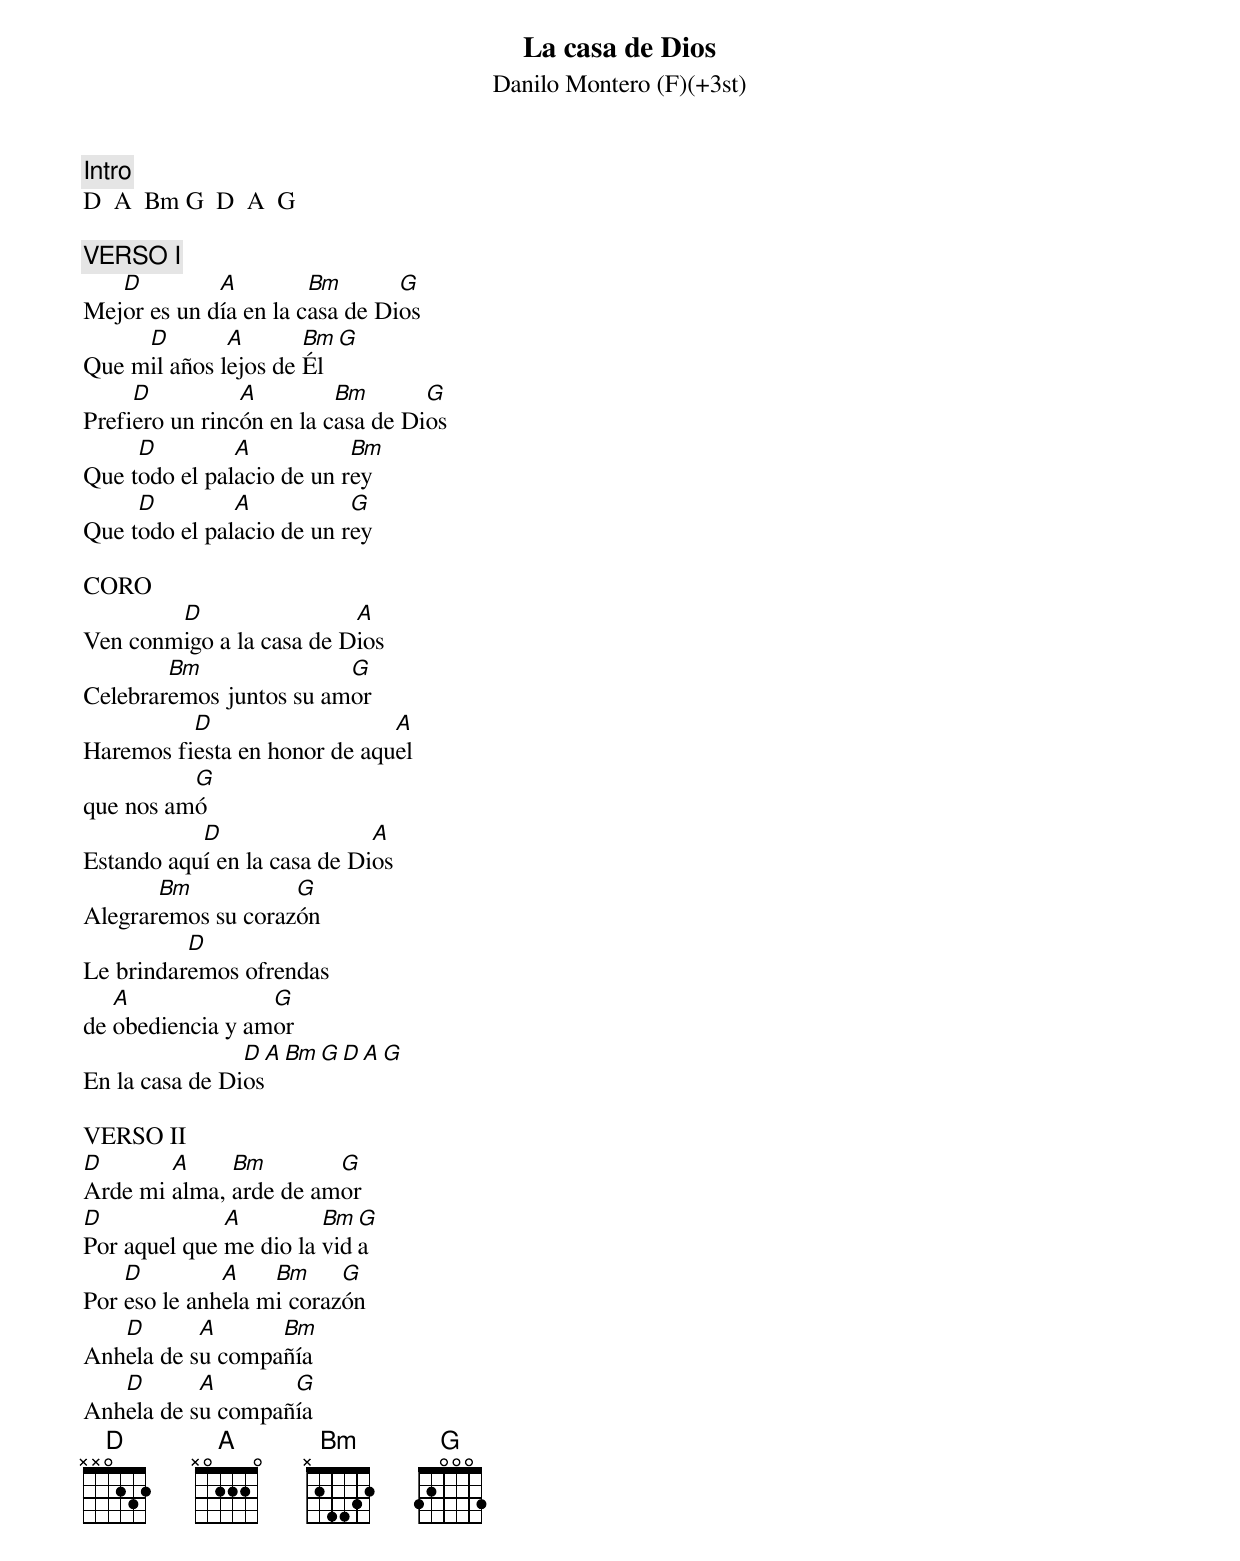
La casa de Dios
Danilo Montero (F)(+3st)

Intro
D  A  Bm G  D  A  G

VERSO I
   D         A         Bm       G
Mejor es un día en la casa de Dios
     D        A       Bm    G
Que mil años lejos de Él
     D          A         Bm       G
Prefiero un rincón en la casa de Dios
     D         A           Bm
Que todo el palacio de un rey
     D         A           G
Que todo el palacio de un rey

CORO
        D                 A
Ven conmigo a la casa de Dios
        Bm               G
Celebraremos juntos su amor
          D                   A
Haremos fiesta en honor de aquel
          G
que nos amó
           D                 A
Estando aquí en la casa de Dios
       Bm           G
Alegraremos su corazón
          D
Le brindaremos ofrendas
   A              G
de obediencia y amor
                D  A  Bm G  D  A  G
En la casa de Dios

VERSO II
D       A     Bm        G
Arde mi alma, arde de amor
D             A         Bm G
Por aquel que me dio la vida
    D         A    Bm     G
Por eso le anhela mi corazón
   D       A      Bm
Anhela de su compañía
   D       A       G
Anhela de su compañía
